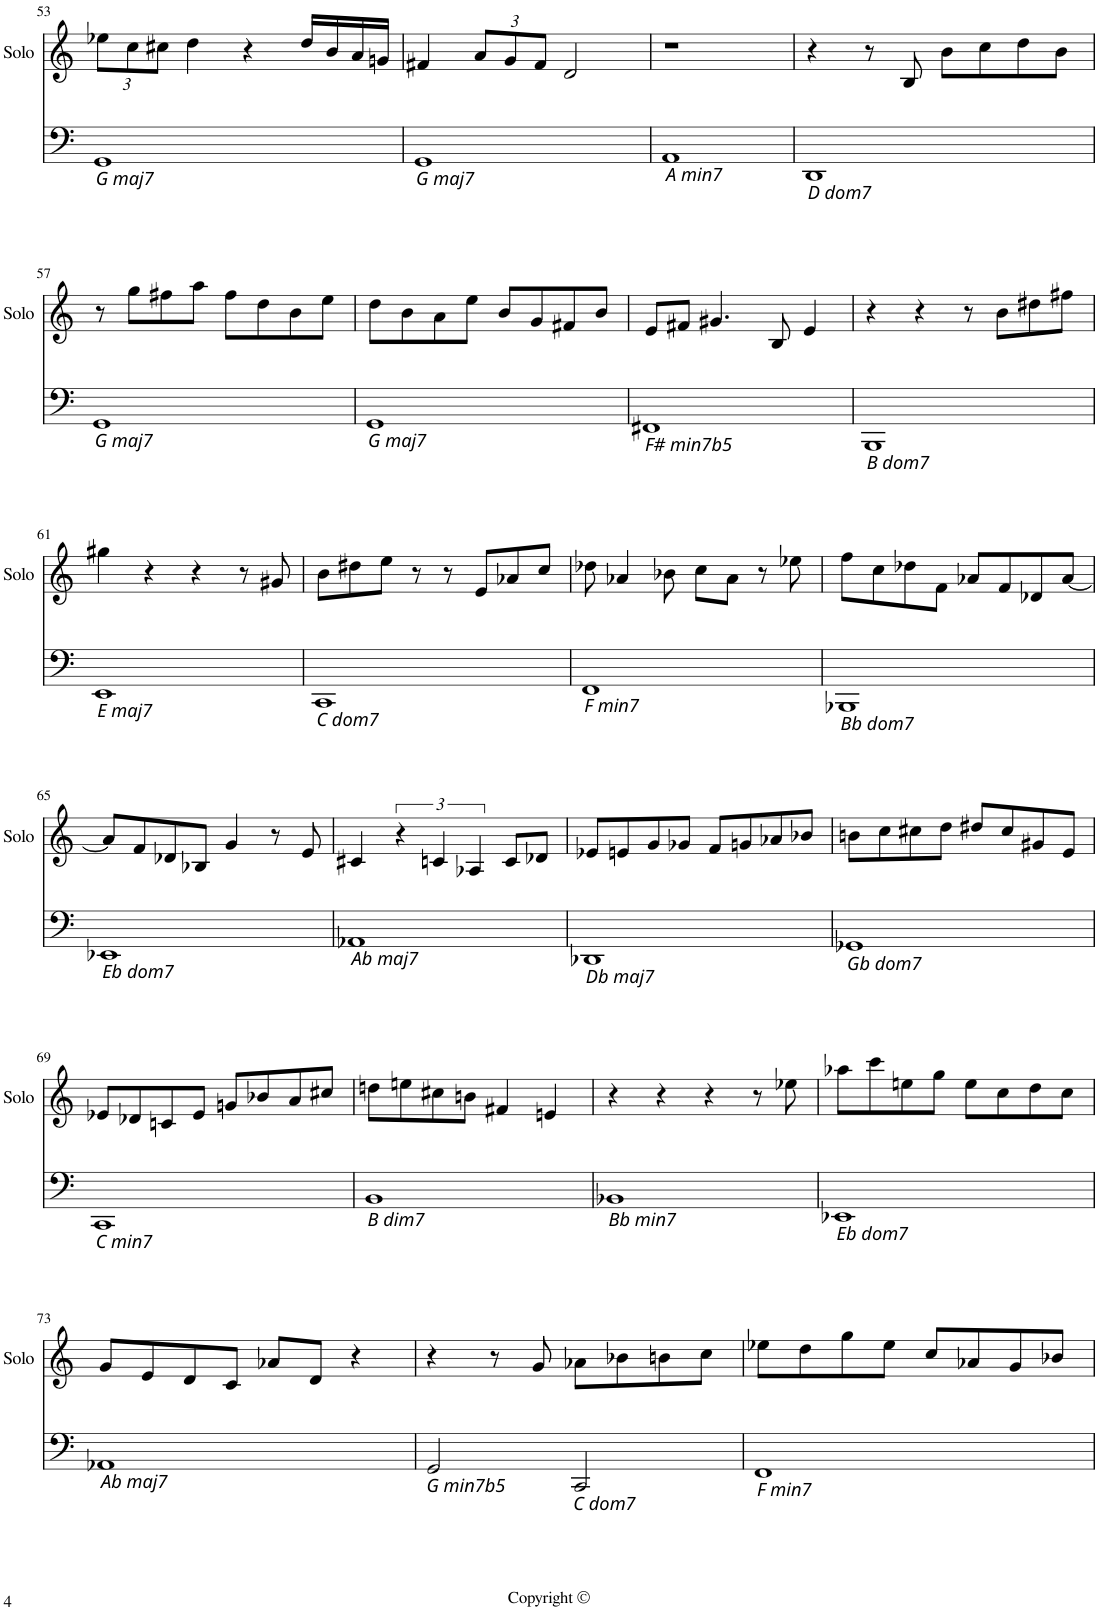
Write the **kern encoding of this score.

**kern	**kern
*part2	*part1
*staff2	*staff1
*I"(2)	*I"Solo
*	*I'Solo
!!LO:PB:g=z
*clefF4	*clefG2
*k[]	*k[]
*M4/4	*M4/4
*	*Xbrackettup
=53	=53
!LO:TX:b:i:t=G maj7	!
1GG	12ee-X\L
.	12cc\
.	12cc#X\J
.	4dd\
.	4r
.	16dd/LL
.	16b/
.	16a/
.	16gn/JJ
=54	=54
!LO:TX:b:i:t=G maj7	!
1GG	4f#X/
.	12a/L
.	12g/
.	12f#/J
.	2d/
=55	=55
!LO:TX:b:i:t=A min7	!
1AA	1r
=56	=56
!LO:TX:b:i:t=D dom7	!
1DD	4r
.	8r
.	8B/
.	8b\L
.	8cc\
.	8dd\
.	8b\J
!!LO:LB:g=z
=57	=57
!LO:TX:b:i:t=G maj7	!
1GG	8r
.	8gg\L
.	8ff#X\
.	8aa\J
.	8ff#\L
.	8dd\
.	8b\
.	8ee\J
=58	=58
!LO:TX:b:i:t=G maj7	!
1GG	8dd\L
.	8b\
.	8a\
.	8ee\J
.	8b/L
.	8g/
.	8f#X/
.	8b/J
=59	=59
!LO:TX:b:i:t=F# min7b5	!
1FF#X	8e/L
.	8f#X/J
.	4.g#X/
.	8B/
.	4e/
=60	=60
!LO:TX:b:i:t=B dom7	!
1BBB	4r
.	4r
.	8r
.	8b\L
.	8dd#X\
.	8ff#X\J
!!LO:LB:g=z
=61	=61
!LO:TX:b:i:t=E maj7	!
1EE	4gg#X\
.	4r
.	4r
.	8r
.	8g#X/
=62	=62
!LO:TX:b:i:t=C dom7	!
1CC	8b\L
.	8dd#X\
.	8ee\J
.	8r
.	8r
.	8e/L
.	8a-X/
.	8cc/J
=63	=63
!LO:TX:b:i:t=F min7	!
1FF	8dd-X\
.	4a-X/
.	8b-X\
.	8cc\L
.	8a-\J
.	8r
.	8ee-X\
=64	=64
!LO:TX:b:i:t=Bb dom7	!
1BBB-X	8ff\L
.	8cc\
.	8dd-X\
.	8f\J
.	8a-X/L
.	8f/
.	8d-X/
.	[8a-/J
!!LO:LB:g=z
=65	=65
!LO:TX:b:i:t=Eb dom7	!
1EE-X	8a-/L]
.	8f/
.	8d-X/
.	8B-X/J
.	4g/
.	8r
.	8e/
=66	=66
!LO:TX:b:i:t=Ab maj7	!
1AA-X	4c#X/
*	*brackettup
.	6r
.	6cn/
.	6A-X/
.	8c/L
.	8d-X/J
=67	=67
!LO:TX:b:i:t=Db maj7	!
1DD-X	8e-X/L
.	8en/
.	8g/
.	8g-X/J
.	8f/L
.	8gn/
.	8a-X/
.	8b-X/J
=68	=68
!LO:TX:b:i:t=Gb dom7	!
1GG-X	8bn\L
.	8cc\
.	8cc#X\
.	8dd\J
.	8dd#X/L
.	8cc#/
.	8g#X/
.	8e/J
!!LO:LB:g=z
=69	=69
!LO:TX:b:i:t=C min7	!
1CC	8e-X/L
.	8d-X/
.	8cn/
.	8e-/J
.	8gn/L
.	8b-X/
.	8a/
.	8cc#X/J
=70	=70
!LO:TX:b:i:t=B dim7	!
1BB	8ddn\L
.	8een\
.	8cc#X\
.	8bn\J
.	4f#X/
.	4en/
=71	=71
!LO:TX:b:i:t=Bb min7	!
1BB-X	4r
.	4r
.	4r
.	8r
.	8ee-X\
=72	=72
!LO:TX:b:i:t=Eb dom7	!
1EE-X	8aa-X\L
.	8ccc\
.	8een\
.	8gg\J
.	8ee\L
.	8cc\
.	8dd\
.	8cc\J
!!LO:LB:g=z
=73	=73
!LO:TX:b:i:t=Ab maj7	!
1AA-X	8g/L
.	8e/
.	8d/
.	8c/J
.	8a-X/L
.	8d/J
.	4r
=74	=74
!LO:TX:b:i:t=G min7b5	!
2GG/	4r
.	8r
.	8g/
!LO:TX:b:i:t=C dom7	!
2CC/	8a-X\L
.	8b-X\
.	8bn\
.	8cc\J
=75	=75
!LO:TX:b:i:t=F min7	!
1FF	8ee-X\L
.	8dd\
.	8gg\
.	8ee-\J
.	8cc/L
.	8a-X/
.	8g/
.	8b-X/J
=	=
*-	*-
